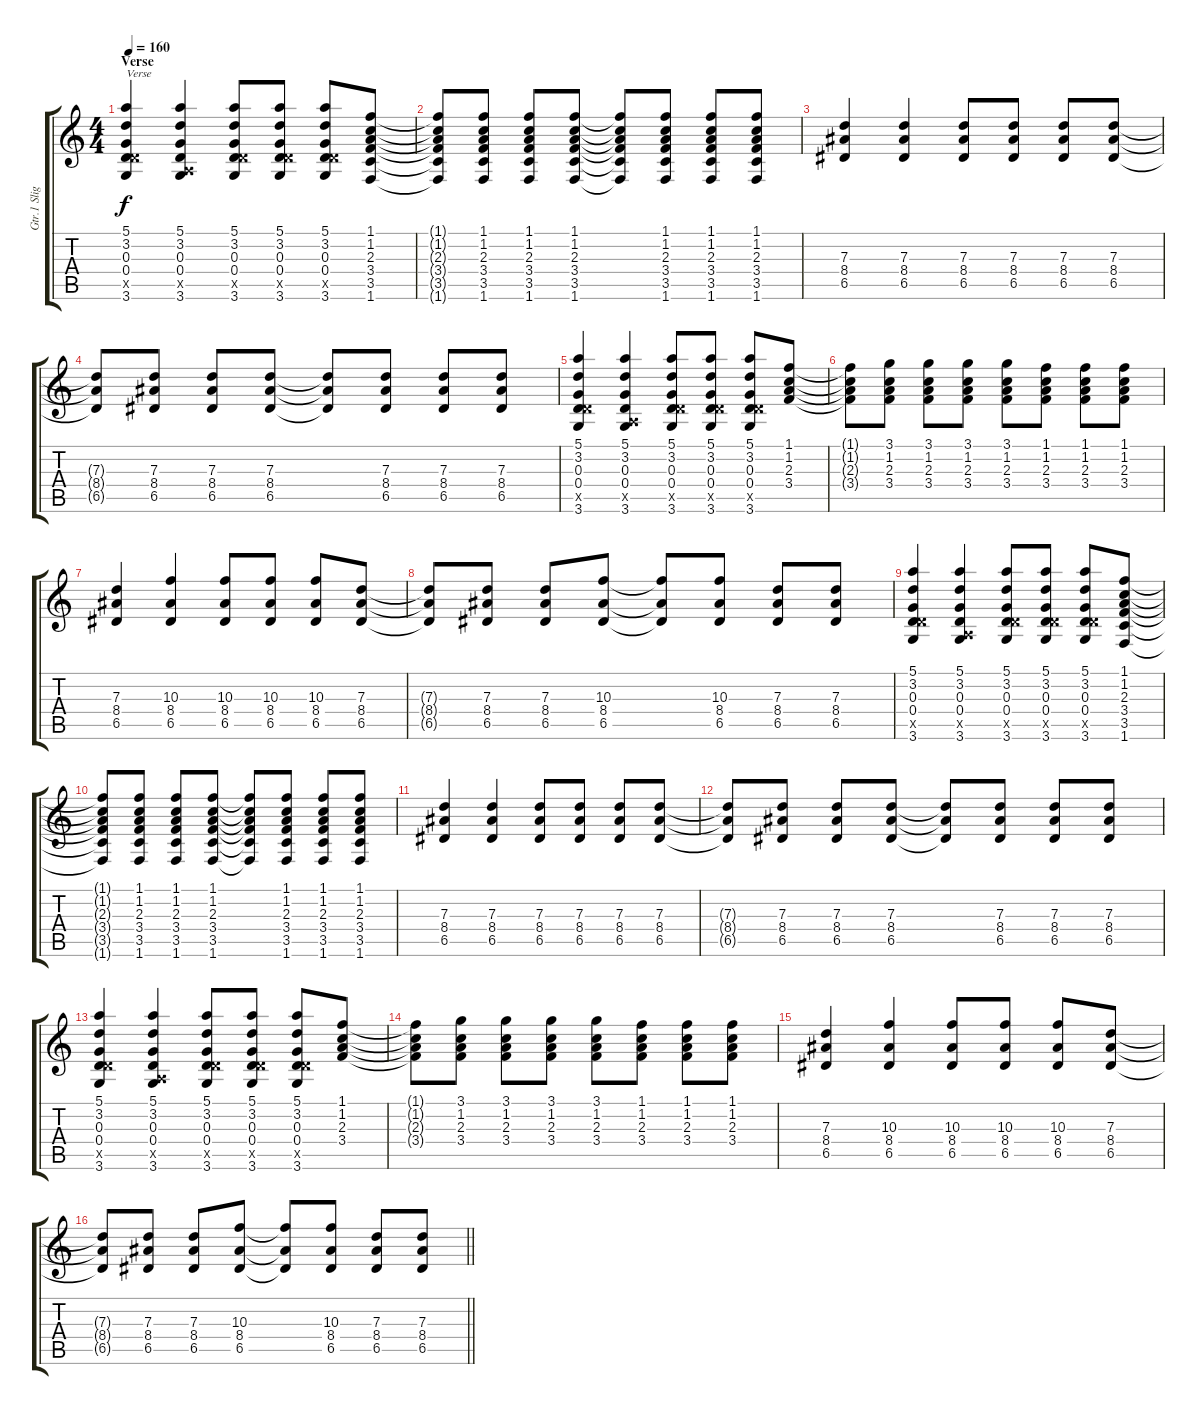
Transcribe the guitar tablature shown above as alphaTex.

\track ("Gtr.1 Slight Dist. (Verses)" "Gtr.1 Slig") {instrument electricguitarjazz}
\staff {score tabs}
\tuning (E4 B3 G3 D3 A2 E2) {hide}
\ts (4 4)
\section ("" "Verse")
\tempo 160
\clef g2
\ks c
(5.1 3.2 0.3 0.4 5.5{x} 3.6).4{txt "Verse" dy f} (5.1 3.2 0.3 0.4 0.5{x} 3.6).4 (5.1 3.2 0.3 0.4 5.5{x} 3.6).8 (5.1 3.2 0.3 0.4 5.5{x} 3.6).8 (5.1 3.2 0.3 0.4 5.5{x} 3.6).8 (1.1 1.2 2.3 3.4 3.5 1.6).8 |
(1.1{t} 1.2{t} 2.3{t} 3.4{t} 3.5{t} 1.6{t}).8 (1.1 1.2 2.3 3.4 3.5 1.6).8 (1.1 1.2 2.3 3.4 3.5 1.6).8 (1.1 1.2 2.3 3.4 3.5 1.6).8 (1.1{t} 1.2{t} 2.3{t} 3.4{t} 3.5{t} 1.6{t}).8 (1.1 1.2 2.3 3.4 3.5 1.6).8 (1.1 1.2 2.3 3.4 3.5 1.6).8 (1.1 1.2 2.3 3.4 3.5 1.6).8 |
(7.3 8.4 6.5).4 (7.3 8.4 6.5).4 (7.3 8.4 6.5).8 (7.3 8.4 6.5).8 (7.3 8.4 6.5).8 (7.3 8.4 6.5).8 |
(7.3{t} 8.4{t} 6.5{t}).8 (7.3 8.4 6.5).8 (7.3 8.4 6.5).8 (7.3 8.4 6.5).8 (7.3{t} 8.4{t} 6.5{t}).8 (7.3 8.4 6.5).8 (7.3 8.4 6.5).8 (7.3 8.4 6.5).8 |
(5.1 3.2 0.3 0.4 5.5{x} 3.6).4 (5.1 3.2 0.3 0.4 0.5{x} 3.6).4 (5.1 3.2 0.3 0.4 5.5{x} 3.6).8 (5.1 3.2 0.3 0.4 5.5{x} 3.6).8 (5.1 3.2 0.3 0.4 5.5{x} 3.6).8 (1.1 1.2 2.3 3.4).8 |
(1.1{t} 1.2{t} 2.3{t} 3.4{t}).8 (3.1 1.2 2.3 3.4).8 (3.1 1.2 2.3 3.4).8 (3.1 1.2 2.3 3.4).8 (3.1 1.2 2.3 3.4).8 (1.1 1.2 2.3 3.4).8 (1.1 1.2 2.3 3.4).8 (1.1 1.2 2.3 3.4).8 |
(7.3 8.4 6.5).4 (10.3 8.4 6.5).4 (10.3 8.4 6.5).8 (10.3 8.4 6.5).8 (10.3 8.4 6.5).8 (7.3 8.4 6.5).8 |
(7.3{t} 8.4{t} 6.5{t}).8 (7.3 8.4 6.5).8 (7.3 8.4 6.5).8 (10.3 8.4 6.5).8 (10.3{t} 8.4{t} 6.5{t}).8 (10.3 8.4 6.5).8 (7.3 8.4 6.5).8 (7.3 8.4 6.5).8 |
(5.1 3.2 0.3 0.4 5.5{x} 3.6).4 (5.1 3.2 0.3 0.4 0.5{x} 3.6).4 (5.1 3.2 0.3 0.4 5.5{x} 3.6).8 (5.1 3.2 0.3 0.4 5.5{x} 3.6).8 (5.1 3.2 0.3 0.4 5.5{x} 3.6).8 (1.1 1.2 2.3 3.4 3.5 1.6).8 |
(1.1{t} 1.2{t} 2.3{t} 3.4{t} 3.5{t} 1.6{t}).8 (1.1 1.2 2.3 3.4 3.5 1.6).8 (1.1 1.2 2.3 3.4 3.5 1.6).8 (1.1 1.2 2.3 3.4 3.5 1.6).8 (1.1{t} 1.2{t} 2.3{t} 3.4{t} 3.5{t} 1.6{t}).8 (1.1 1.2 2.3 3.4 3.5 1.6).8 (1.1 1.2 2.3 3.4 3.5 1.6).8 (1.1 1.2 2.3 3.4 3.5 1.6).8 |
(7.3 8.4 6.5).4 (7.3 8.4 6.5).4 (7.3 8.4 6.5).8 (7.3 8.4 6.5).8 (7.3 8.4 6.5).8 (7.3 8.4 6.5).8 |
(7.3{t} 8.4{t} 6.5{t}).8 (7.3 8.4 6.5).8 (7.3 8.4 6.5).8 (7.3 8.4 6.5).8 (7.3{t} 8.4{t} 6.5{t}).8 (7.3 8.4 6.5).8 (7.3 8.4 6.5).8 (7.3 8.4 6.5).8 |
(5.1 3.2 0.3 0.4 5.5{x} 3.6).4 (5.1 3.2 0.3 0.4 0.5{x} 3.6).4 (5.1 3.2 0.3 0.4 5.5{x} 3.6).8 (5.1 3.2 0.3 0.4 5.5{x} 3.6).8 (5.1 3.2 0.3 0.4 5.5{x} 3.6).8 (1.1 1.2 2.3 3.4).8 |
(1.1{t} 1.2{t} 2.3{t} 3.4{t}).8 (3.1 1.2 2.3 3.4).8 (3.1 1.2 2.3 3.4).8 (3.1 1.2 2.3 3.4).8 (3.1 1.2 2.3 3.4).8 (1.1 1.2 2.3 3.4).8 (1.1 1.2 2.3 3.4).8 (1.1 1.2 2.3 3.4).8 |
(7.3 8.4 6.5).4 (10.3 8.4 6.5).4 (10.3 8.4 6.5).8 (10.3 8.4 6.5).8 (10.3 8.4 6.5).8 (7.3 8.4 6.5).8 |
\barLineRight lightlight
(7.3{t} 8.4{t} 6.5{t}).8 (7.3 8.4 6.5).8 (7.3 8.4 6.5).8 (10.3 8.4 6.5).8 (10.3{t} 8.4{t} 6.5{t}).8 (10.3 8.4 6.5).8 (7.3 8.4 6.5).8 (7.3 8.4 6.5).8
